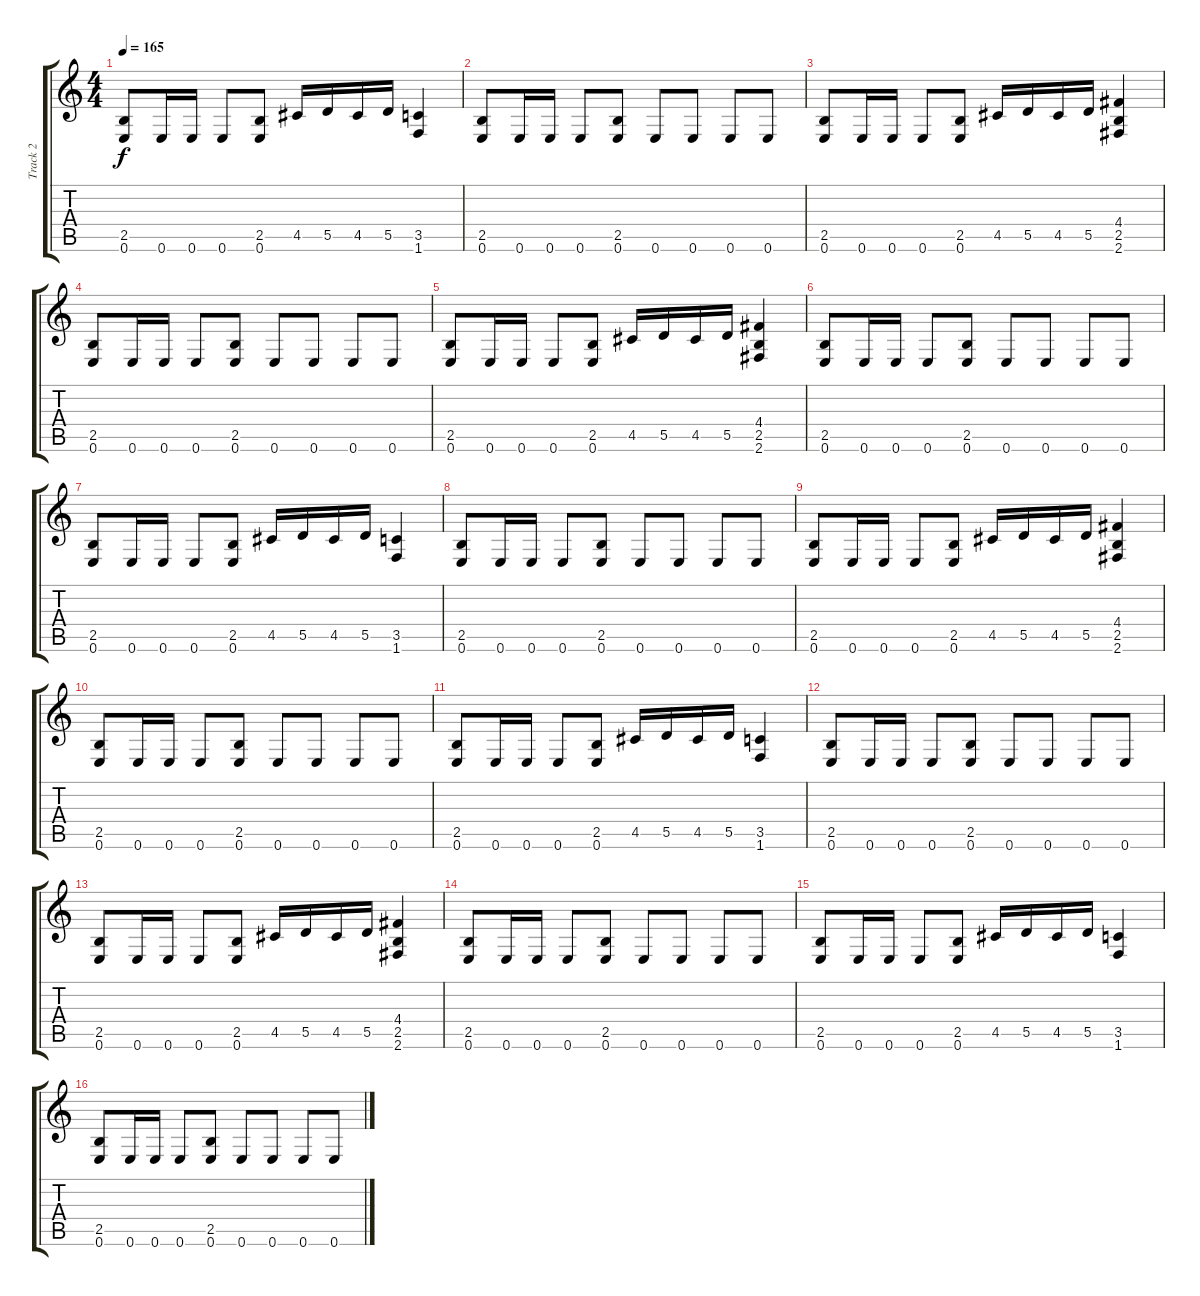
\track ("Track 2" "Track 2") {instrument distortionguitar}
\staff {score tabs}
\tuning (E4 B3 G3 D3 A2 E2) {hide}
\ts (4 4)
\tempo 165
\clef g2
\ks c
(2.5 0.6).8{dy f} 0.6.16 0.6.16 0.6.8 (2.5 0.6).8 4.5.16 5.5.16 4.5.16 5.5.16 (3.5 1.6).4 |
(2.5 0.6).8 0.6.16 0.6.16 0.6.8 (2.5 0.6).8 0.6.8 0.6.8 0.6.8 0.6.8 |
(2.5 0.6).8 0.6.16 0.6.16 0.6.8 (2.5 0.6).8 4.5.16 5.5.16 4.5.16 5.5.16 (4.4 2.5 2.6).4 |
(2.5 0.6).8 0.6.16 0.6.16 0.6.8 (2.5 0.6).8 0.6.8 0.6.8 0.6.8 0.6.8 |
(2.5 0.6).8 0.6.16 0.6.16 0.6.8 (2.5 0.6).8 4.5.16 5.5.16 4.5.16 5.5.16 (4.4 2.5 2.6).4 |
(2.5 0.6).8 0.6.16 0.6.16 0.6.8 (2.5 0.6).8 0.6.8 0.6.8 0.6.8 0.6.8 |
(2.5 0.6).8 0.6.16 0.6.16 0.6.8 (2.5 0.6).8 4.5.16 5.5.16 4.5.16 5.5.16 (3.5 1.6).4 |
(2.5 0.6).8 0.6.16 0.6.16 0.6.8 (2.5 0.6).8 0.6.8 0.6.8 0.6.8 0.6.8 |
(2.5 0.6).8 0.6.16 0.6.16 0.6.8 (2.5 0.6).8 4.5.16 5.5.16 4.5.16 5.5.16 (4.4 2.5 2.6).4 |
(2.5 0.6).8 0.6.16 0.6.16 0.6.8 (2.5 0.6).8 0.6.8 0.6.8 0.6.8 0.6.8 |
(2.5 0.6).8 0.6.16 0.6.16 0.6.8 (2.5 0.6).8 4.5.16 5.5.16 4.5.16 5.5.16 (3.5 1.6).4 |
(2.5 0.6).8 0.6.16 0.6.16 0.6.8 (2.5 0.6).8 0.6.8 0.6.8 0.6.8 0.6.8 |
(2.5 0.6).8 0.6.16 0.6.16 0.6.8 (2.5 0.6).8 4.5.16 5.5.16 4.5.16 5.5.16 (4.4 2.5 2.6).4 |
(2.5 0.6).8 0.6.16 0.6.16 0.6.8 (2.5 0.6).8 0.6.8 0.6.8 0.6.8 0.6.8 |
(2.5 0.6).8 0.6.16 0.6.16 0.6.8 (2.5 0.6).8 4.5.16 5.5.16 4.5.16 5.5.16 (3.5 1.6).4 |
(2.5 0.6).8 0.6.16 0.6.16 0.6.8 (2.5 0.6).8 0.6.8 0.6.8 0.6.8 0.6.8
